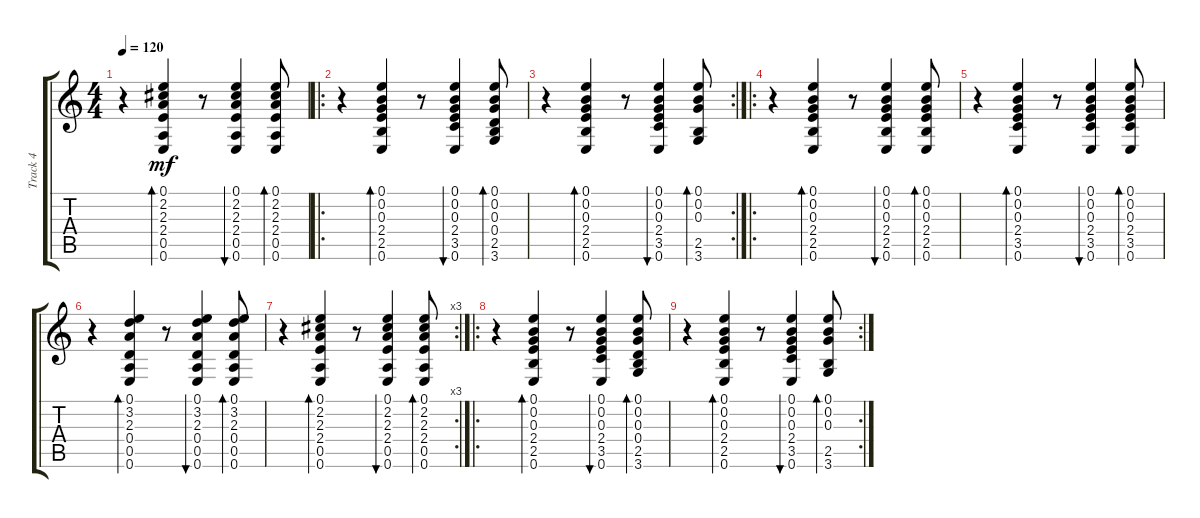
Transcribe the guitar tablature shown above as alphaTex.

\track ("Track 4" "Track 4") {instrument acousticguitarsteel}
\staff {score tabs}
\tuning (E4 B3 G3 D3 A2 E2) {hide}
\ts (4 4)
\tempo 120
\clef g2
\ks c
r.4{dy mf} (0.1 2.2 2.3 2.4 0.5 0.6).4{bd 30} r.8 (0.1 2.2 2.3 2.4 0.5 0.6).4{bu 60} (0.1 2.2 2.3 2.4 0.5 0.6).8{bd 60} |
\ro
r.4 (0.1 0.2 0.3 2.4 2.5 0.6).4{bd 30} r.8 (0.1 0.2 0.3 2.4 3.5 0.6).4{bu 60} (0.1 0.2 0.3 0.4 2.5 3.6).8{bd 60} |
\rc 2
r.4 (0.1 0.2 0.3 2.4 2.5 0.6).4{bd 30} r.8 (0.1 0.2 0.3 2.4 3.5 0.6).4{bu 60} (0.1 0.2 0.3 2.5 3.6).8{bd 60} |
\ro
r.4 (0.1 0.2 0.3 2.4 2.5 0.6).4{bd 30} r.8 (0.1 0.2 0.3 2.4 2.5 0.6).4{bu 60} (0.1 0.2 0.3 2.4 2.5 0.6).8{bd 60} |
r.4 (0.1 0.2 0.3 2.4 3.5 0.6).4{bd 30} r.8 (0.1 0.2 0.3 2.4 3.5 0.6).4{bu 60} (0.1 0.2 0.3 2.4 3.5 0.6).8{bd 60} |
r.4 (0.1 3.2 2.3 0.4 0.5 0.6).4{bd 30} r.8 (0.1 3.2 2.3 0.4 0.5 0.6).4{bu 60} (0.1 3.2 2.3 0.4 0.5 0.6).8{bd 60} |
\rc 3
r.4 (0.1 2.2 2.3 2.4 0.5 0.6).4{bd 30} r.8 (0.1 2.2 2.3 2.4 0.5 0.6).4{bu 60} (0.1 2.2 2.3 2.4 0.5 0.6).8{bd 60} |
\ro
r.4 (0.1 0.2 0.3 2.4 2.5 0.6).4{bd 30} r.8 (0.1 0.2 0.3 2.4 3.5 0.6).4{bu 60} (0.1 0.2 0.3 0.4 2.5 3.6).8{bd 60} |
\rc 2
r.4 (0.1 0.2 0.3 2.4 2.5 0.6).4{bd 30} r.8 (0.1 0.2 0.3 2.4 3.5 0.6).4{bu 60} (0.1 0.2 0.3 2.5 3.6).8{bd 60}
